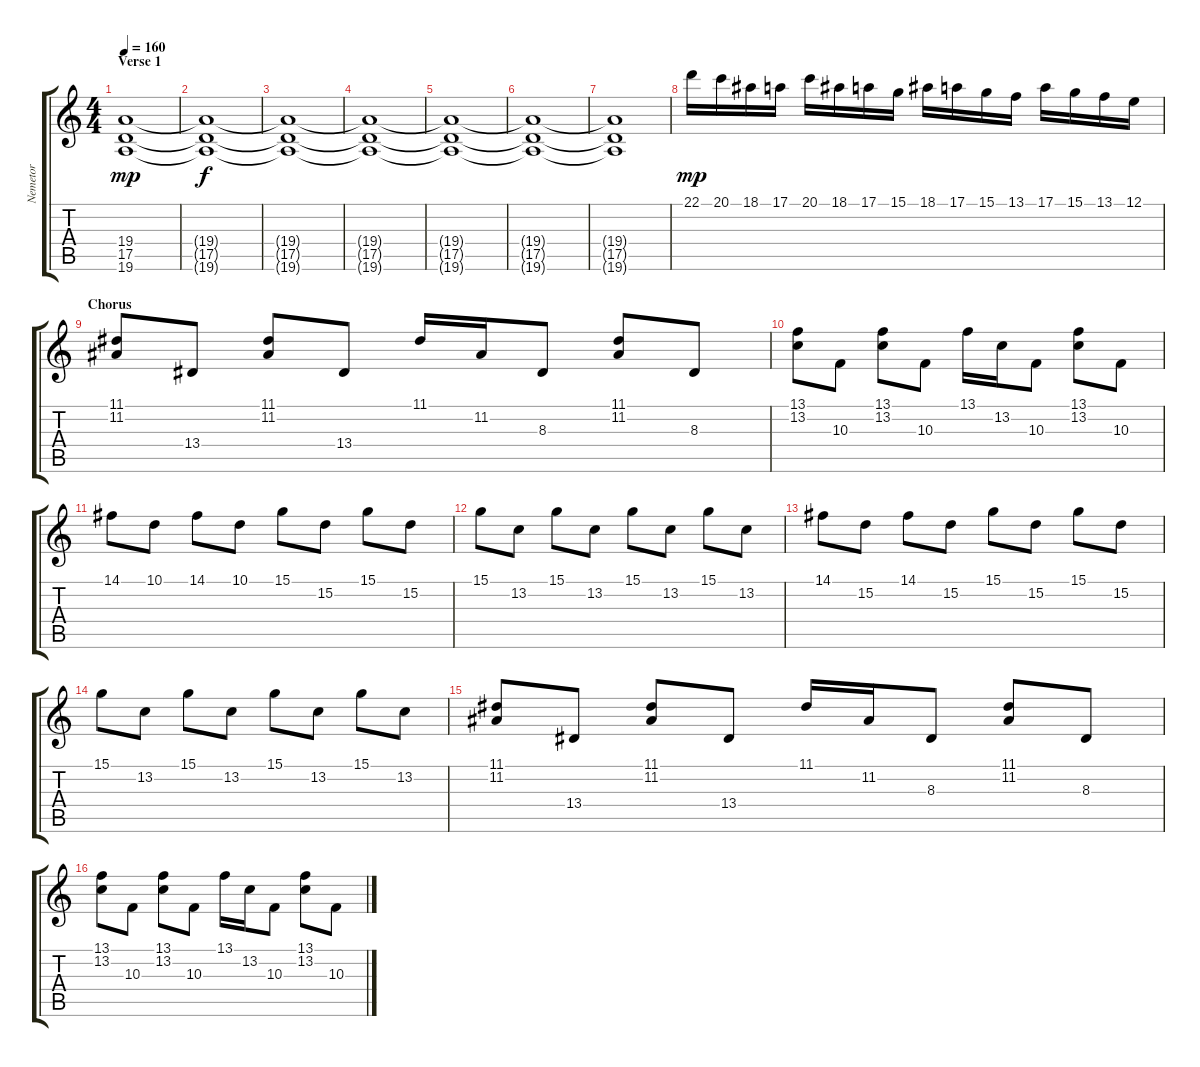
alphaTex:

\track ("Nemetor" "Nemetor") {instrument lead1square}
\staff {score tabs}
\tuning (E4 B3 G3 D3 A2 D2) {hide}
\ts (4 4)
\section ("" "Verse 1")
\tempo 160
\clef g2
\ks c
(19.4 17.5 19.6).1{dy mp} |
(19.4{t} 17.5{t} 19.6{t}).1{dy f} |
(19.4{t} 17.5{t} 19.6{t}).1 |
(19.4{t} 17.5{t} 19.6{t}).1 |
(19.4{t} 17.5{t} 19.6{t}).1 |
(19.4{t} 17.5{t} 19.6{t}).1 |
(19.4{t} 17.5{t} 19.6{t}).1 |
22.1.16{dy mp} 20.1.16 18.1.16 17.1.16 20.1.16 18.1.16 17.1.16 15.1.16 18.1.16 17.1.16 15.1.16 13.1.16 17.1.16 15.1.16 13.1.16 12.1.16 |
\section ("" "Chorus")
(11.1 11.2).8 13.4.8 (11.1 11.2).8 13.4.8 11.1.16 11.2.16 8.3.8 (11.1 11.2).8 8.3.8 |
(13.1 13.2).8 10.3.8 (13.1 13.2).8 10.3.8 13.1.16 13.2.16 10.3.8 (13.1 13.2).8 10.3.8 |
14.1.8 10.1.8 14.1.8 10.1.8 15.1.8 15.2.8 15.1.8 15.2.8 |
15.1.8 13.2.8 15.1.8 13.2.8 15.1.8 13.2.8 15.1.8 13.2.8 |
14.1.8 15.2.8 14.1.8 15.2.8 15.1.8 15.2.8 15.1.8 15.2.8 |
15.1.8 13.2.8 15.1.8 13.2.8 15.1.8 13.2.8 15.1.8 13.2.8 |
(11.1 11.2).8 13.4.8 (11.1 11.2).8 13.4.8 11.1.16 11.2.16 8.3.8 (11.1 11.2).8 8.3.8 |
(13.1 13.2).8 10.3.8 (13.1 13.2).8 10.3.8 13.1.16 13.2.16 10.3.8 (13.1 13.2).8 10.3.8
